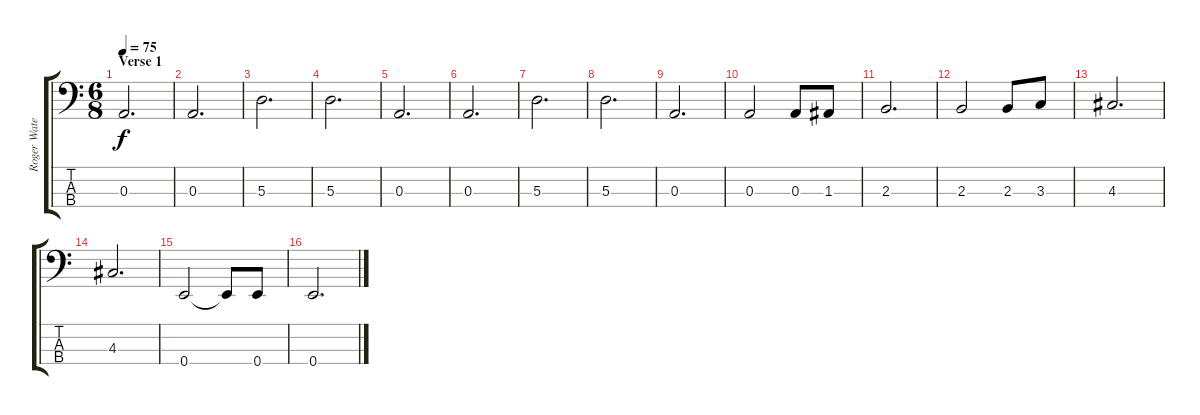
\track ("Roger Waters (Bass)" "Roger Wate") {instrument electricbasspick}
\staff {score tabs}
\tuning (G2 D2 A1 E1) {hide}
\ts (6 8)
\section ("" "Verse 1")
\tempo 75
\clef f4
\ks c
0.3.2{d dy f} |
0.3.2{d} |
5.3.2{d} |
5.3.2{d} |
0.3.2{d} |
0.3.2{d} |
5.3.2{d} |
5.3.2{d} |
0.3.2{d} |
0.3.2 0.3.8 1.3.8 |
2.3.2{d} |
2.3.2 2.3.8 3.3.8 |
4.3.2{d} |
4.3.2{d} |
0.4.2 0.4{t}.8 0.4.8 |
0.4.2{d}
